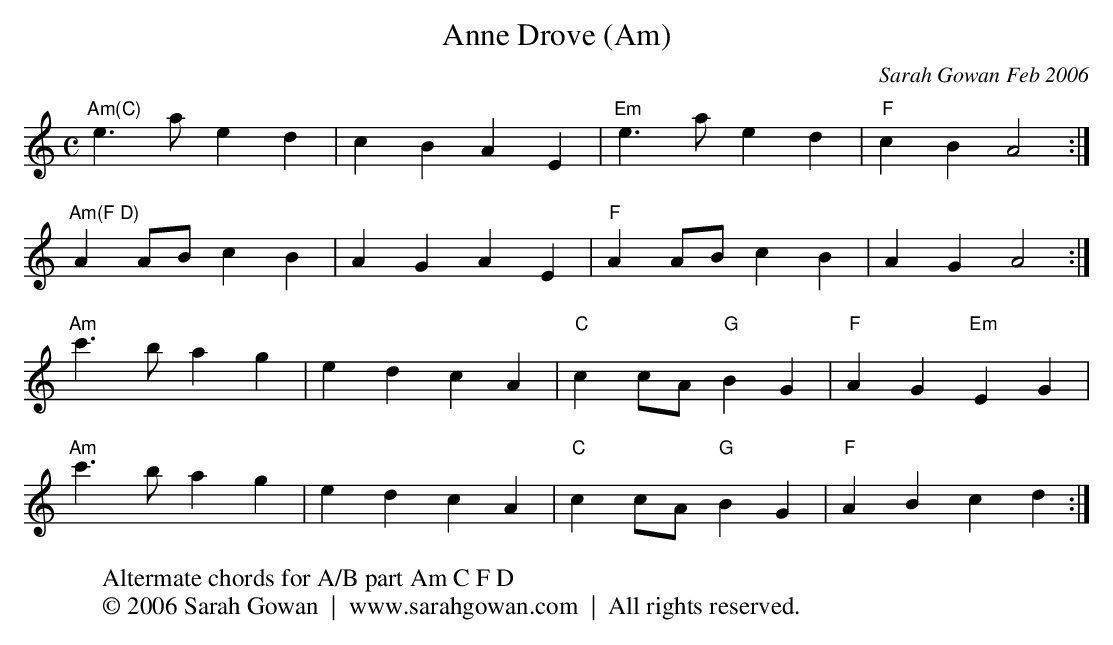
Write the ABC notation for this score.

X:1
T:Anne Drove (Am)
C:Sarah Gowan Feb 2006
M:C
L:1/4
K:Am
"Am(C)"e>a ed | cBAE |"Em" e>a ed |"F" cBA2:|
"Am(F D)"A A/B/ cB | AGAE |"F" A A/B/ cB | AGA2:|
"Am"c'>b ag | edcA |"C" c c/A/"G" BG|"F"AG"Em"EG|
"Am"c'>b ag | edcA | "C"c c/A/"G" BG|"F"ABcd:|
W:Altermate chords for A/B part Am C F D
W: © 2006 Sarah Gowan  |  www.sarahgowan.com  |  All rights reserved.
